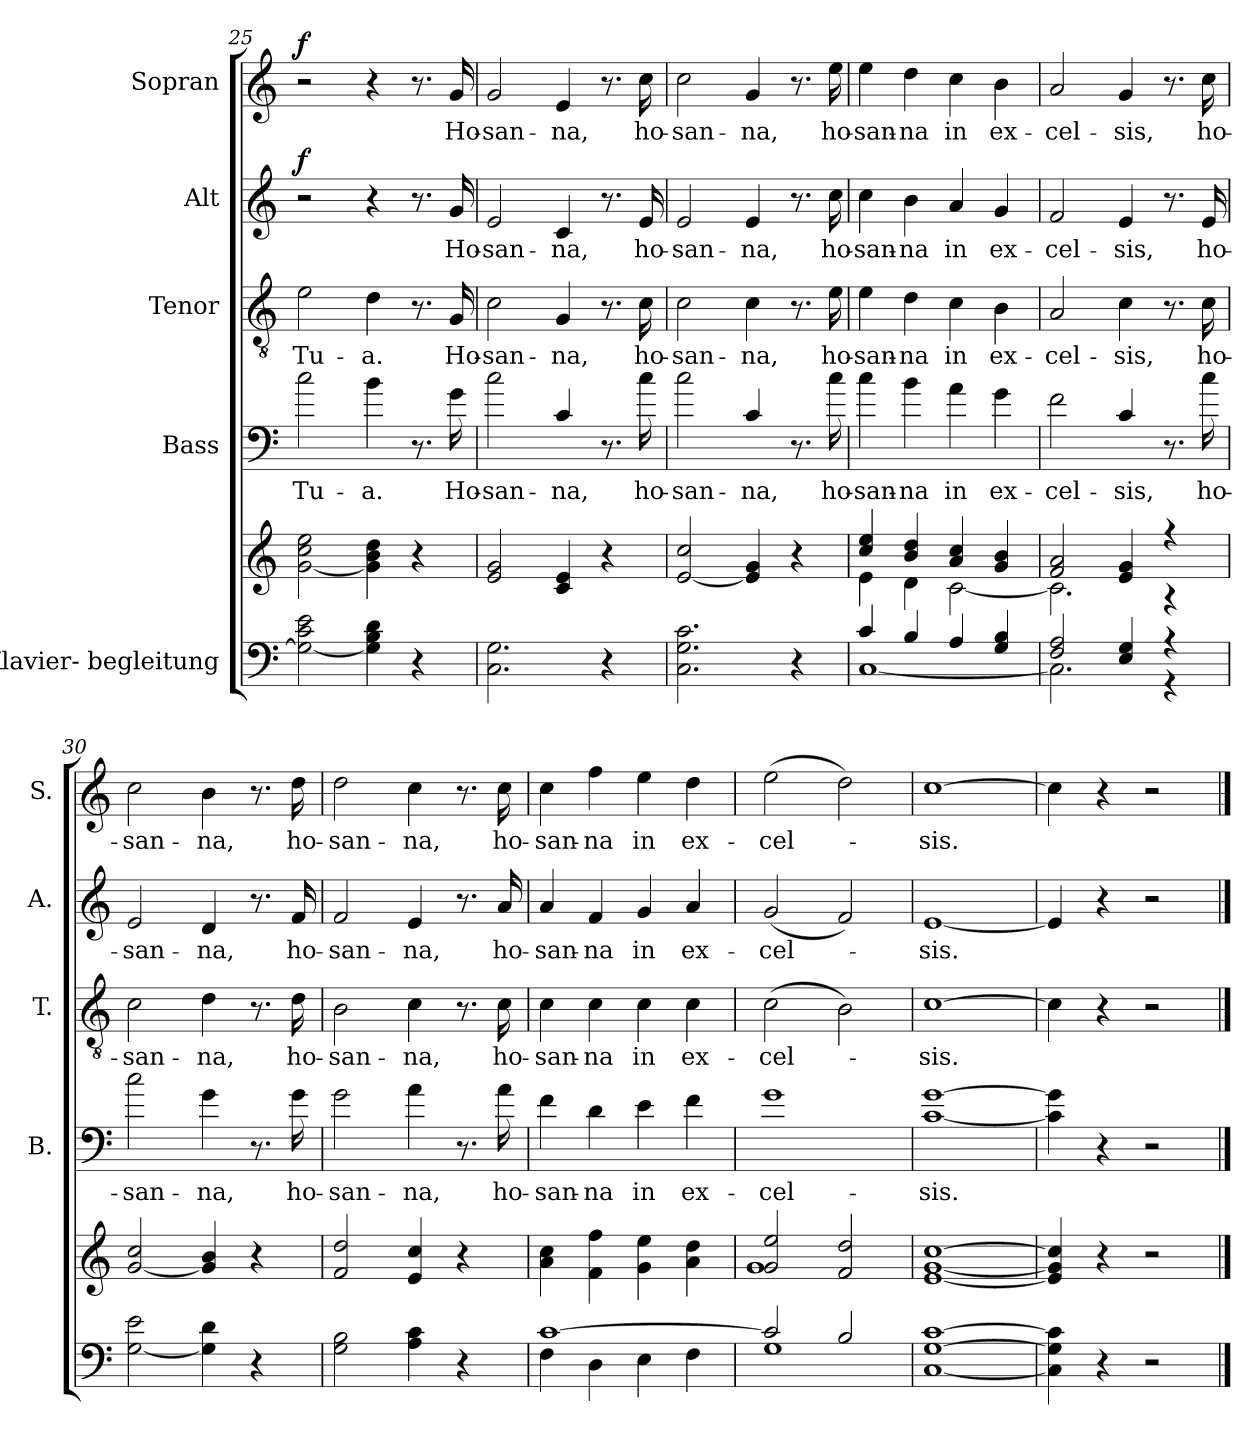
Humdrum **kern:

**kern	**kern	**kern	**text	**kern	**text	**kern	**text	**dynam	**kern	**text	**dynam
*part5	*part5	*part4	*part4	*part3	*part3	*part2	*part2	*part2	*part1	*part1	*part1
*staff6	*staff5	*staff4	*staff4	*staff3	*staff3	*staff2	*staff2	*staff2	*staff1	*staff1	*staff1
*I"Klavier- begleitung	*	*I"Bass	*	*I"Tenor	*	*I"Alt	*	*	*I"Sopran	*	*
*	*	*I'B.	*	*I'T.	*	*I'A.	*	*	*I'S.	*	*
!!LO:PB:g=z
*clefF4	*clefG2	*clefF4	*	*clefGv2	*	*clefG2	*	*	*clefG2	*	*
*	*	*ITrd8c14	*	*	*	*	*	*	*	*	*
*k[]	*k[]	*k[]	*	*k[]	*	*k[]	*	*	*k[]	*	*
=25	=25	=25	=25	=25	=25	=25	=25	=25	=25	=25	=25
!	!	!	!	!	!	!	!	!LO:DY:a	!	!	!LO:DY:a
2G\_ 2c\ 2e\	[2g\ 2cc\ 2ee\	2c\	Tu-	2e\	Tu-	2r	.	f	2r	.	f
4G\] 4B\ 4d\	4g\] 4b\ 4dd\	4B\	-a.	4d\	-a.	4r	.	.	4r	.	.
4r	4r	8.r	.	8.r	.	8.r	.	.	8.r	.	.
.	.	16G\	Ho-	16G/	Ho-	16g/	Ho-	.	16g/	Ho-	.
=26	=26	=26	=26	=26	=26	=26	=26	=26	=26	=26	=26
2.C\ 2.G\	2e/ 2g/	2c\	-san-	2c\	-san-	2e/	-san-	.	2g/	-san-	.
.	4c/ 4e/	4C/	-na,	4G/	-na,	4c/	-na,	.	4e/	-na,	.
4r	4r	8.r	.	8.r	.	8.r	.	.	8.r	.	.
.	.	16c\	ho-	16c\	ho-	16e/	ho-	.	16cc\	ho-	.
=27	=27	=27	=27	=27	=27	=27	=27	=27	=27	=27	=27
2.C\ 2.G\ 2.c\	[2e/ 2cc/	2c\	-san-	2c\	-san-	2e/	-san-	.	2cc\	-san-	.
.	4e/] 4g/	4C/	-na,	4c\	-na,	4e/	-na,	.	4g/	-na,	.
4r	4r	8.r	.	8.r	.	8.r	.	.	8.r	.	.
.	.	16c\	ho-	16e\	ho-	16cc\	ho-	.	16ee\	ho-	.
=28	=28	=28	=28	=28	=28	=28	=28	=28	=28	=28	=28
*^	*^	*	*	*	*	*	*	*	*	*	*
4c/	[1C	4cc/ 4ee/	4e\	4c\	-san-	4e\	-san-	4cc\	-san-	.	4ee\	-san-	.
4B/	.	4b/ 4dd/	4d\	4B\	-na	4d\	-na	4b\	-na	.	4dd\	-na	.
4A/	.	4a/ 4cc/	[2c\	4A\	in	4c\	in	4a/	in	.	4cc\	in	.
4G/ 4B/	.	4g/ 4b/	.	4G\	ex-	4B\	ex-	4g/	ex-	.	4b\	ex-	.
=29	=29	=29	=29	=29	=29	=29	=29	=29	=29	=29	=29	=29	=29
2F/ 2A/	2.C\]	2f/ 2a/	2.c\]	2F\	-cel-	2A/	-cel-	2f/	-cel-	.	2a/	-cel-	.
4E/ 4G/	.	4e/ 4g/	.	4C/	-sis,	4c\	-sis,	4e/	-sis,	.	4g/	-sis,	.
4r	4r	4r	4r	8.r	.	8.r	.	8.r	.	.	8.r	.	.
.	.	.	.	16c\	ho-	16c\	ho-	16e/	ho-	.	16cc\	ho-	.
*v	*v	*	*	*	*	*	*	*	*	*	*	*	*
*	*v	*v	*	*	*	*	*	*	*	*	*	*
!!LO:LB:g=z
=30	=30	=30	=30	=30	=30	=30	=30	=30	=30	=30	=30
[2G\ 2e\	[2g/ 2cc/	2c\	-san-	2c\	-san-	2e/	-san-	.	2cc\	-san-	.
4G\] 4d\	4g/] 4b/	4G\	-na,	4d\	-na,	4d/	-na,	.	4b\	-na,	.
4r	4r	8.r	.	8.r	.	8.r	.	.	8.r	.	.
.	.	16G\	ho-	16d\	ho-	16f/	ho-	.	16dd\	ho-	.
=31	=31	=31	=31	=31	=31	=31	=31	=31	=31	=31	=31
2G\ 2B\	2f/ 2dd/	2G\	-san-	2B\	-san-	2f/	-san-	.	2dd\	-san-	.
4A\ 4c\	4e/ 4cc/	4A\	-na,	4c\	-na,	4e/	-na,	.	4cc\	-na,	.
4r	4r	8.r	.	8.r	.	8.r	.	.	8.r	.	.
.	.	16A\	ho-	16c\	ho-	16a/	ho-	.	16cc\	ho-	.
=32	=32	=32	=32	=32	=32	=32	=32	=32	=32	=32	=32
*^	*	*	*	*	*	*	*	*	*	*	*
[1c	4F\	4a\ 4cc\	4F\	-san-	4c\	-san-	4a/	-san-	.	4cc\	-san-	.
.	4D\	4f\ 4ff\	4D\	-na	4c\	-na	4f/	-na	.	4ff\	-na	.
.	4E\	4g\ 4ee\	4E\	in	4c\	in	4g/	in	.	4ee\	in	.
.	4F\	4a\ 4dd\	4F\	ex-	4c\	ex-	4a/	ex-	.	4dd\	ex-	.
=33	=33	=33	=33	=33	=33	=33	=33	=33	=33	=33	=33	=33
*	*	*^	*	*	*	*	*	*	*	*	*	*
2c/]	1G	2g/ 2ee/	1g	1G	-cel-	(>2c\	-cel-	(2g/	-cel-	.	(>2ee\	-cel-	.
2B/	.	2f/ 2dd/	.	.	.	2B\)	.	2f/)	.	.	2dd\)	.	.
*v	*v	*	*	*	*	*	*	*	*	*	*	*	*
*	*v	*v	*	*	*	*	*	*	*	*	*	*
=34	=34	=34	=34	=34	=34	=34	=34	=34	=34	=34	=34
[1C [1G [1c	[1e [1g [1cc	[1C [1G	-sis.	[1c	-sis.	[1e	-sis.	.	[1cc	-sis.	.
=35	=35	=35	=35	=35	=35	=35	=35	=35	=35	=35	=35
4C\] 4G\] 4c\]	4e/] 4g/] 4cc/]	4C\] 4G\]	.	4c\]	.	4e/]	.	.	4cc\]	.	.
4r	4r	4r	.	4r	.	4r	.	.	4r	.	.
2r	2r	2r	.	2r	.	2r	.	.	2r	.	.
==	==	==	==	==	==	==	==	==	==	==	==
*-	*-	*-	*-	*-	*-	*-	*-	*-	*-	*-	*-
